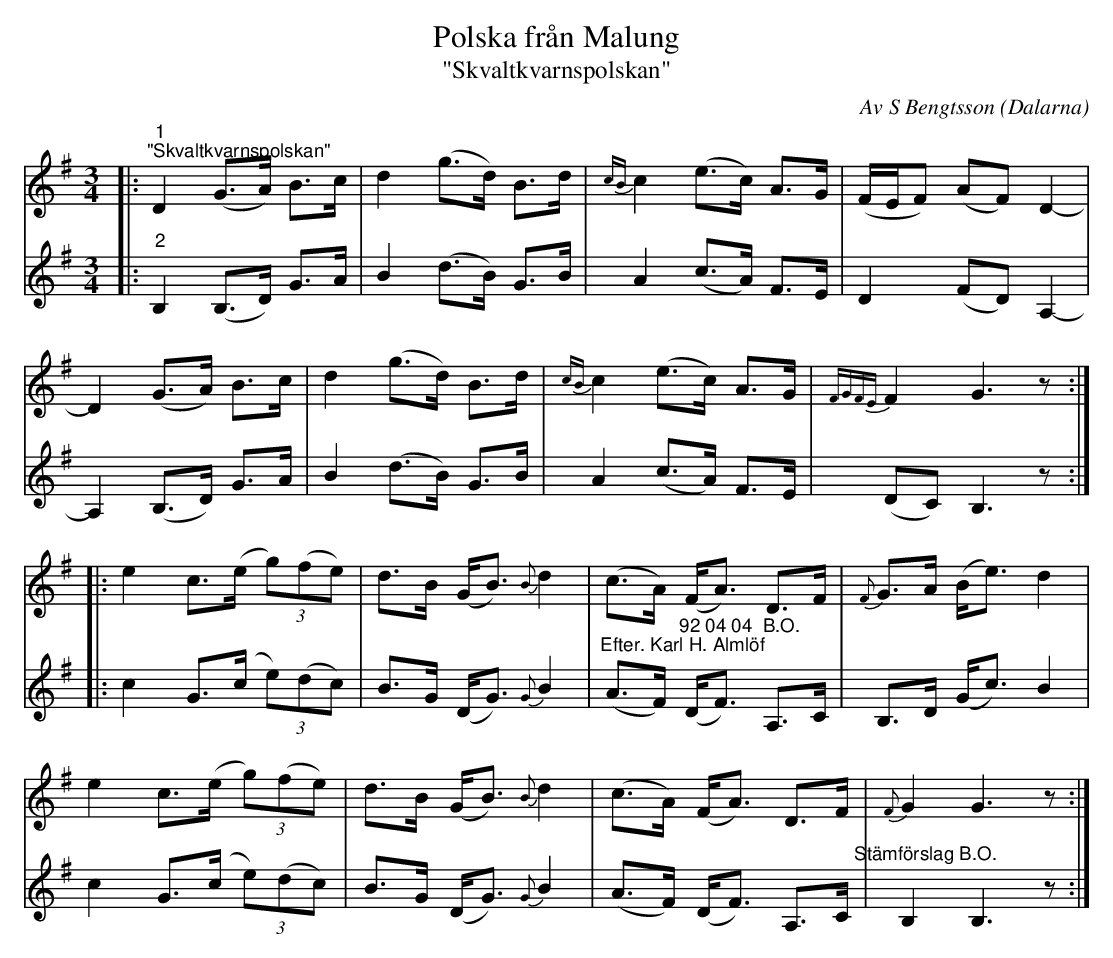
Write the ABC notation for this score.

X:1
T:Polska från Malung
T:"Skvaltkvarnspolskan"
C:Av S Bengtsson
O:Dalarna
L:1/8
M:3/4
K:G
V:1
|:"^1""^\"Skvaltkvarnspolskan\"" D2 (G>A) B>c | d2 (g>d) B>d |{cB} c2 (e>c) A>G | (F/E/F) (AF) D2- |
D2 (G>A) B>c | d2 (g>d) B>d |{cB} c2 (e>c) A>G |{FGFE} F2 G3 z ::
e2 c>(e (3g)(fe) | d>B (G<B){B} d2 | (c>A) (F<A) D>F |{F} G>A (B<e) d2 |
e2 c>(e (3g)(fe) | d>B (G<B){B} d2 | (c>A) (F<A) D>F |{F} G2 G3 z :|
V:2
|:"^2" B,2 (B,>D) G>A | B2 (d>B) G>B | A2 (c>A) F>E | D2 (FD) A,2- |
A,2 (B,>D) G>A | B2 (d>B) G>B | A2 (c>A) F>E | (DC) B,3 z ::
c2 G>(c (3e)(dc) | B>G (D<G){G} B2 | "^Efter. Karl H. Almlöf" (A>F)"^92 04 04  B.O." (D<F) A,>C | B,>D (G<c) B2 |
c2 G>(c (3e)(dc) | B>G (D<G){G} B2 | (A>F) (D<F) A,>C"^Stämförslag B.O." | B,2 B,3 z :|
